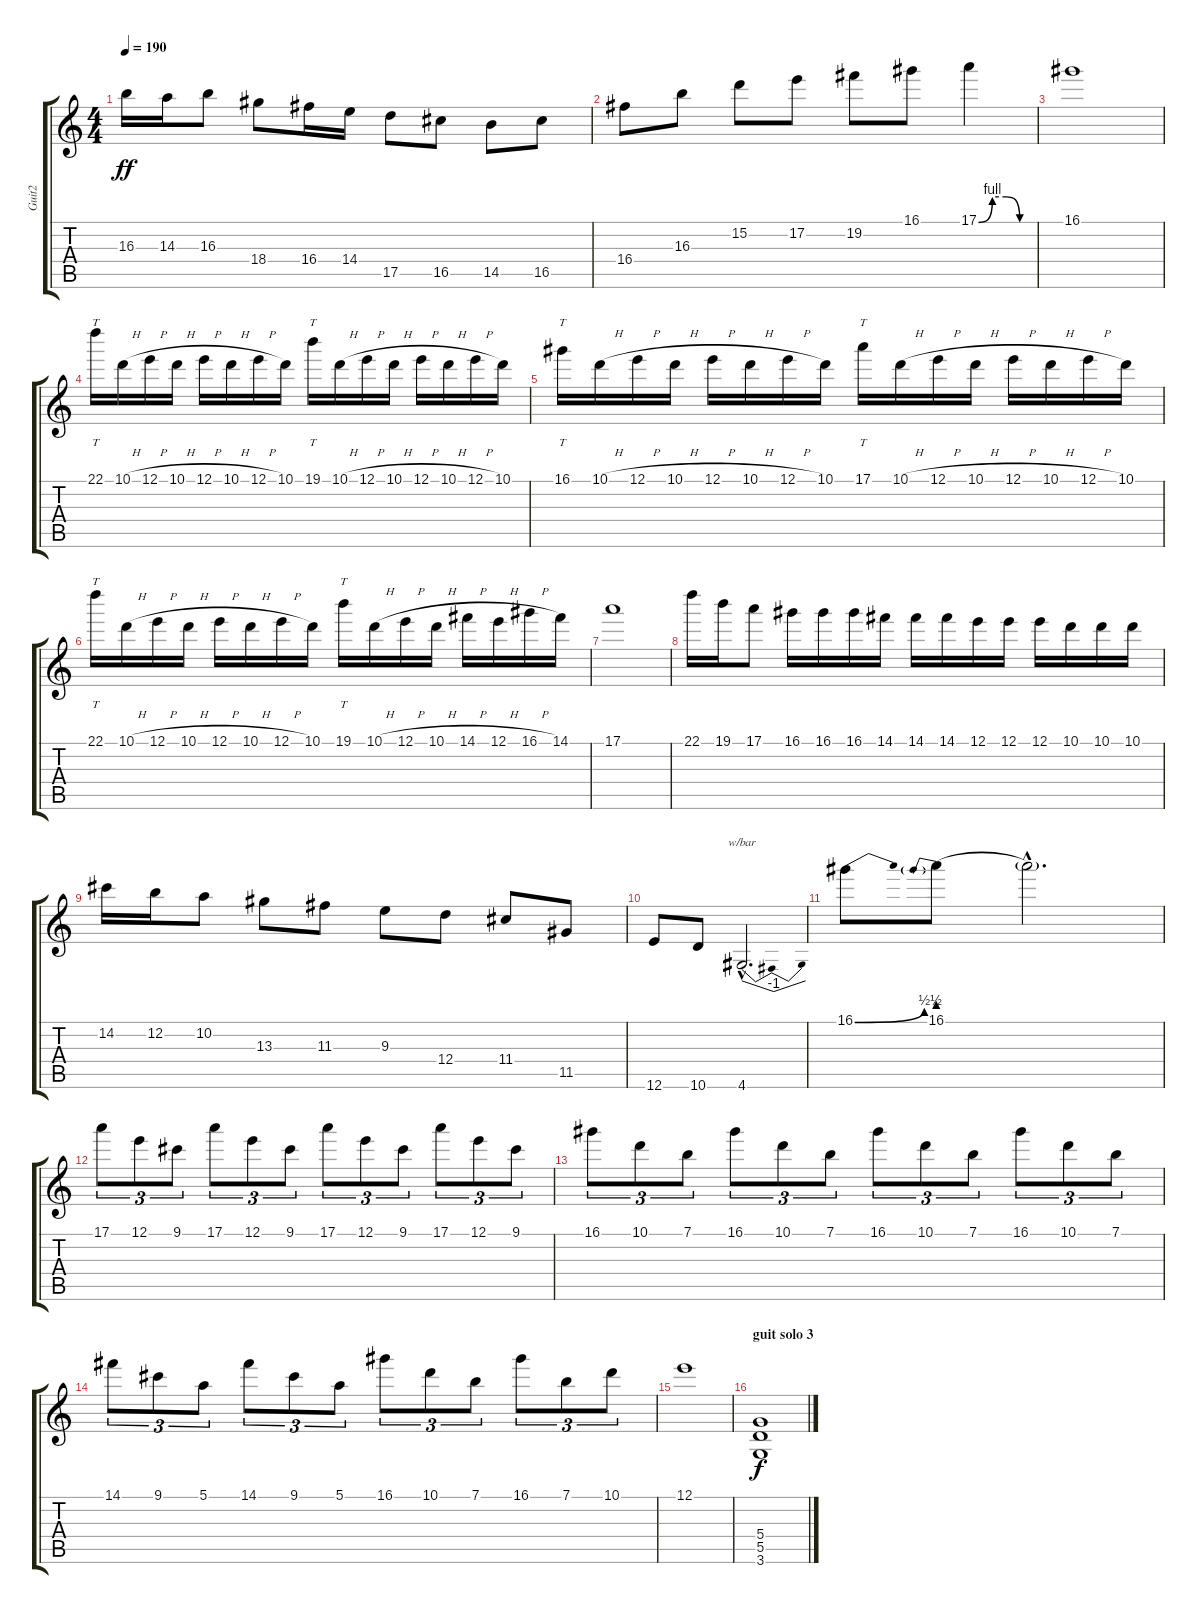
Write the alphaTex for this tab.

\track ("Guit2" "Guit2") {instrument overdrivenguitar}
\staff {score tabs}
\tuning (E4 B3 G3 D3 A2 E2) {hide}
\ts (4 4)
\tempo 190
\clef g2
\ks c
16.3.16{dy ff} 14.3.16 16.3.8 18.4.8 16.4.16 14.4.16 17.5.8 16.5.8 14.5.8 16.5.8 |
16.4.8 16.3.8 15.2.8 17.2.8 19.2.8 16.1.8 17.1{be (custom 0 0 15 4 30 4 45 0 60 0)}.4 |
16.1.1 |
22.1.16{tt} 10.1{h}.16 12.1{h}.16 10.1{h}.16 12.1{h}.16 10.1{h}.16 12.1{h}.16 10.1.16 19.1.16{tt} 10.1{h}.16 12.1{h}.16 10.1{h}.16 12.1{h}.16 10.1{h}.16 12.1{h}.16 10.1.16 |
16.1.16{tt} 10.1{h}.16 12.1{h}.16 10.1{h}.16 12.1{h}.16 10.1{h}.16 12.1{h}.16 10.1.16 17.1.16{tt} 10.1{h}.16 12.1{h}.16 10.1{h}.16 12.1{h}.16 10.1{h}.16 12.1{h}.16 10.1.16 |
22.1.16{tt} 10.1{h}.16 12.1{h}.16 10.1{h}.16 12.1{h}.16 10.1{h}.16 12.1{h}.16 10.1.16 19.1.16{tt} 10.1{h}.16 12.1{h}.16 10.1{h}.16 14.1{h}.16 12.1{h}.16 16.1{h}.16 14.1.16 |
17.1.1 |
22.1.16 19.1.16 17.1.8 16.1.16 16.1.16 16.1.16 14.1.16 14.1.16 14.1.16 12.1.16 12.1.16 12.1.16 10.1.16 10.1.16 10.1.16 |
14.2.16 12.2.16 10.2.8 13.3.8 11.3.8 9.3.8 12.4.8 11.4.8 11.5.8 |
12.6.8 10.6.8 4.6{hac}.2{d tbe (dip default 0 0 30 -4 60 0)} |
16.1{be (bend 0 0 60 2)}.8 16.1{be (prebend 0 2 60 2)}.8 16.1{hac t}.2{d} |
17.1.8{tu (3 2)} 12.1.8{tu (3 2)} 9.1.8{tu (3 2)} 17.1.8{tu (3 2)} 12.1.8{tu (3 2)} 9.1.8{tu (3 2)} 17.1.8{tu (3 2)} 12.1.8{tu (3 2)} 9.1.8{tu (3 2)} 17.1.8{tu (3 2)} 12.1.8{tu (3 2)} 9.1.8{tu (3 2)} |
16.1.8{tu (3 2)} 10.1.8{tu (3 2)} 7.1.8{tu (3 2)} 16.1.8{tu (3 2)} 10.1.8{tu (3 2)} 7.1.8{tu (3 2)} 16.1.8{tu (3 2)} 10.1.8{tu (3 2)} 7.1.8{tu (3 2)} 16.1.8{tu (3 2)} 10.1.8{tu (3 2)} 7.1.8{tu (3 2)} |
14.1.8{tu (3 2)} 9.1.8{tu (3 2)} 5.1.8{tu (3 2)} 14.1.8{tu (3 2)} 9.1.8{tu (3 2)} 5.1.8{tu (3 2)} 16.1.8{tu (3 2)} 10.1.8{tu (3 2)} 7.1.8{tu (3 2)} 16.1.8{tu (3 2)} 7.1.8{tu (3 2)} 10.1.8{tu (3 2)} |
12.1.1 |
\section ("" "guit solo 3")
(5.4 5.5 3.6).1{dy f}
